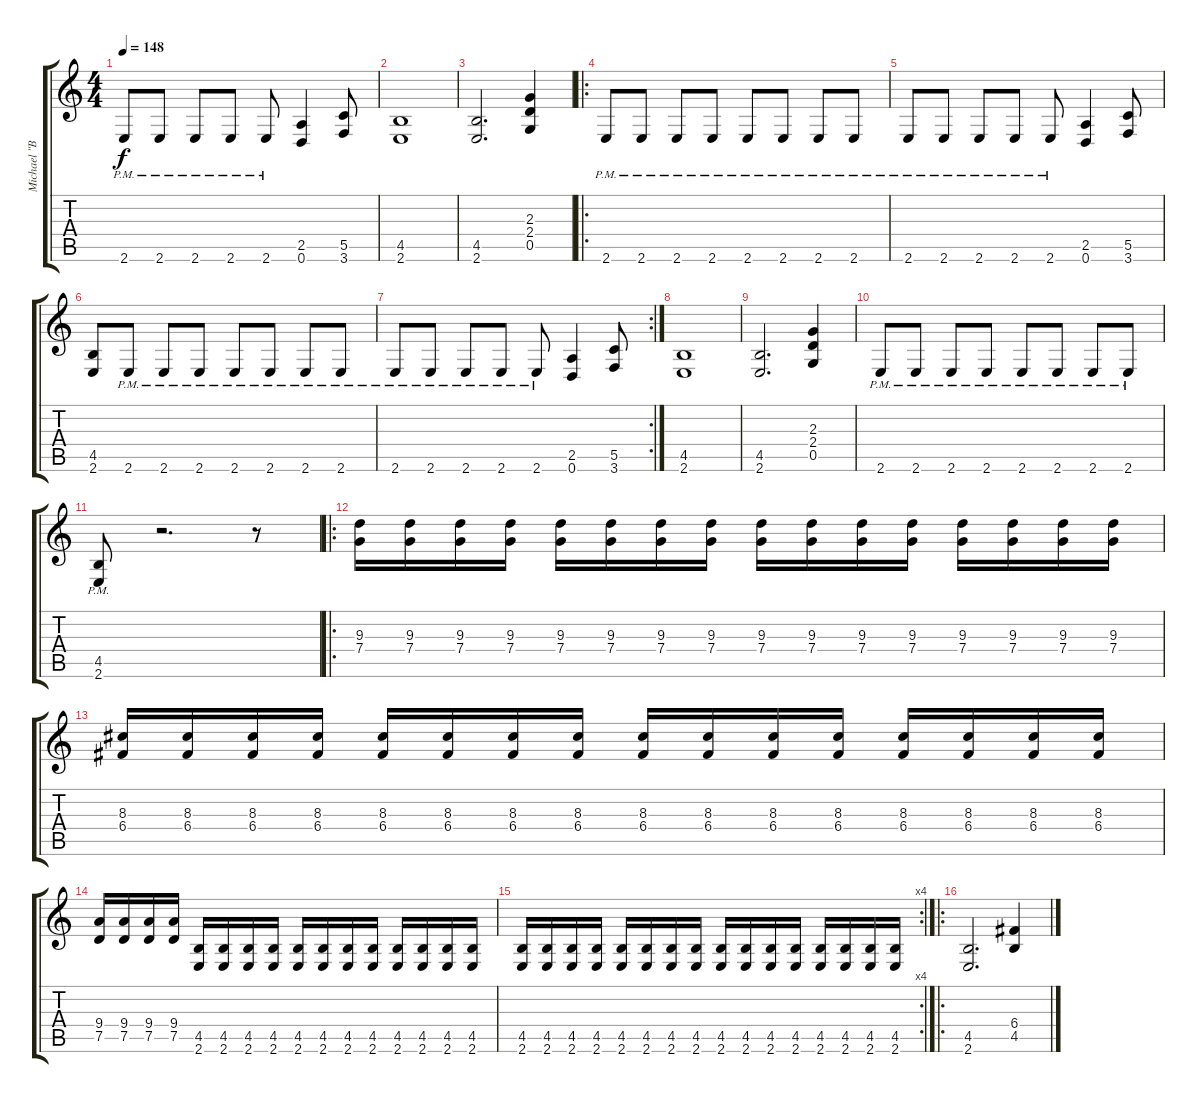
\track ("Michael \"Bursche\" Lenz" "Michael \"B") {instrument overdrivenguitar}
\staff {score tabs}
\tuning (D4 A3 F3 C3 G2 D2) {hide}
\ts (4 4)
\tempo 148
\clef g2
\ks c
2.6{pm}.8{dy f} 2.6{pm}.8 2.6{pm}.8 2.6{pm}.8 2.6{pm}.8 (2.5 0.6).4 (5.5 3.6).8 |
(4.5 2.6).1 |
(4.5 2.6).2{d} (2.3 2.4 0.5).4 |
\ro
2.6{pm}.8 2.6{pm}.8 2.6{pm}.8 2.6{pm}.8 2.6{pm}.8 2.6{pm}.8 2.6{pm}.8 2.6{pm}.8 |
2.6{pm}.8 2.6{pm}.8 2.6{pm}.8 2.6{pm}.8 2.6{pm}.8 (2.5 0.6).4 (5.5 3.6).8 |
(4.5 2.6).8 2.6{pm}.8 2.6{pm}.8 2.6{pm}.8 2.6{pm}.8 2.6{pm}.8 2.6{pm}.8 2.6{pm}.8 |
\rc 2
2.6{pm}.8 2.6{pm}.8 2.6{pm}.8 2.6{pm}.8 2.6{pm}.8 (2.5 0.6).4 (5.5 3.6).8 |
(4.5 2.6).1 |
(4.5 2.6).2{d} (2.3 2.4 0.5).4 |
2.6{pm}.8 2.6{pm}.8 2.6{pm}.8 2.6{pm}.8 2.6{pm}.8 2.6{pm}.8 2.6{pm}.8 2.6{pm}.8 |
(4.5{pm} 2.6{pm}).8 r.2{d} r.8 |
\ro
(9.3 7.4).16 (9.3 7.4).16 (9.3 7.4).16 (9.3 7.4).16 (9.3 7.4).16 (9.3 7.4).16 (9.3 7.4).16 (9.3 7.4).16 (9.3 7.4).16 (9.3 7.4).16 (9.3 7.4).16 (9.3 7.4).16 (9.3 7.4).16 (9.3 7.4).16 (9.3 7.4).16 (9.3 7.4).16 |
(8.3 6.4).16 (8.3 6.4).16 (8.3 6.4).16 (8.3 6.4).16 (8.3 6.4).16 (8.3 6.4).16 (8.3 6.4).16 (8.3 6.4).16 (8.3 6.4).16 (8.3 6.4).16 (8.3 6.4).16 (8.3 6.4).16 (8.3 6.4).16 (8.3 6.4).16 (8.3 6.4).16 (8.3 6.4).16 |
(9.4 7.5).16 (9.4 7.5).16 (9.4 7.5).16 (9.4 7.5).16 (4.5 2.6).16 (4.5 2.6).16 (4.5 2.6).16 (4.5 2.6).16 (4.5 2.6).16 (4.5 2.6).16 (4.5 2.6).16 (4.5 2.6).16 (4.5 2.6).16 (4.5 2.6).16 (4.5 2.6).16 (4.5 2.6).16 |
\rc 4
(4.5 2.6).16 (4.5 2.6).16 (4.5 2.6).16 (4.5 2.6).16 (4.5 2.6).16 (4.5 2.6).16 (4.5 2.6).16 (4.5 2.6).16 (4.5 2.6).16 (4.5 2.6).16 (4.5 2.6).16 (4.5 2.6).16 (4.5 2.6).16 (4.5 2.6).16 (4.5 2.6).16 (4.5 2.6).16 |
\ro
(4.5 2.6).2{d} (6.4 4.5).4
